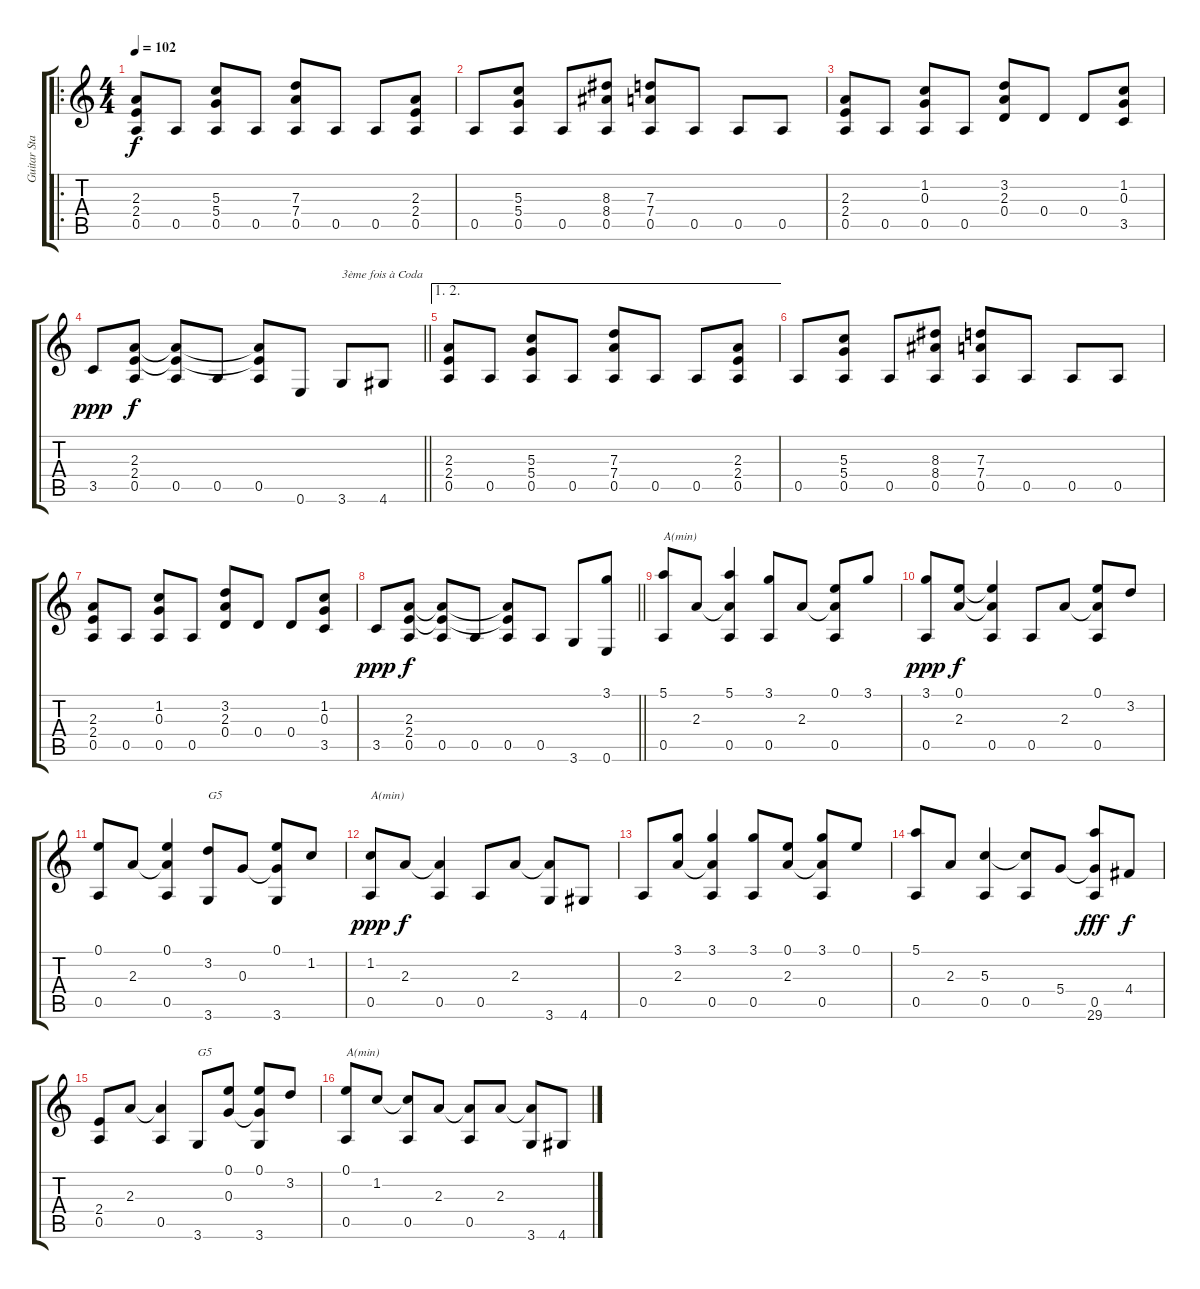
\track ("Guitar Standard" "Guitar Sta") {instrument acousticguitarnylon}
\staff {score tabs}
\tuning (E4 B3 G3 D3 A2 E2) {hide}
\ro
\ts (4 4)
\tempo 102
\clef g2
\ks c
(2.3 2.4 0.5).8{dy f instrument acousticguitarnylon beam Up} 0.5.8 (5.3 5.4 0.5).8{beam Up} 0.5.8 (7.3 7.4 0.5).8{beam Up} 0.5.8 0.5.8 (2.3 2.4 0.5).8{beam Up} |
0.5.8 (5.3 5.4 0.5).8{beam Up} 0.5.8 (8.3 8.4 0.5).8{beam Up} (7.3 7.4 0.5).8{beam Up} 0.5.8 0.5.8 0.5.8 |
(2.3 2.4 0.5).8{beam Up} 0.5.8 (1.2 0.3 0.5).8{beam Up} 0.5.8 (3.2 2.3 0.4).8{beam Up} 0.4.8 0.4.8 (1.2 0.3 3.5).8 |
\barLineRight lightlight
3.5.8{dy ppp} (2.3 2.4 0.5).8{dy f beam Up} (2.3{t} 2.4{t} 0.5).8{beam Up} 0.5.8 (2.3{t} 2.4{t} 0.5).8{beam Up} 0.6.8 3.6.8{txt "3ème fois à Coda"} 4.6.8 |
\ae (1 2)
(2.3 2.4 0.5).8{beam Up} 0.5.8 (5.3 5.4 0.5).8{beam Up} 0.5.8 (7.3 7.4 0.5).8{beam Up} 0.5.8 0.5.8 (2.3 2.4 0.5).8{beam Up} |
0.5.8 (5.3 5.4 0.5).8{beam Up} 0.5.8 (8.3 8.4 0.5).8{beam Up} (7.3 7.4 0.5).8{beam Up} 0.5.8 0.5.8 0.5.8 |
(2.3 2.4 0.5).8{beam Up} 0.5.8 (1.2 0.3 0.5).8{beam Up} 0.5.8 (3.2 2.3 0.4).8{beam Up} 0.4.8 0.4.8 (1.2 0.3 3.5).8 |
\barLineRight lightlight
3.5.8{dy ppp} (2.3 2.4 0.5).8{dy f beam Up} (2.3{t} 2.4{t} 0.5).8{beam Up} 0.5.8 (2.3{t} 2.4{t} 0.5).8{beam Up} 0.5.8 3.6.8 (3.1 0.6).8 |
(5.1 0.5).8{txt "A(min)"} 2.3.8 (5.1 2.3{t} 0.5).4 (3.1 0.5).8 2.3.8 (0.1 2.3{t} 0.5).8 3.1.8 |
(3.1 0.5).8{dy ppp} (0.1 2.3).8{dy f} (0.1{t} 2.3{t} 0.5).4 0.5.8 2.3.8 (0.1 2.3{t} 0.5).8 3.2.8 |
(0.1 0.5).8 2.3.8 (0.1 2.3{t} 0.5).4 (3.2 3.6).8{txt "G5"} 0.3.8 (0.1 0.3{t} 3.6).8 1.2.8 |
(1.2 0.5).8{txt "A(min)" dy ppp} 2.3.8{dy f beam Up} (2.3{t} 0.5).4{beam Up} 0.5.8 2.3.8{beam Up} (2.3{t} 3.6).8 4.6.8 |
0.5.8 (3.1 2.3).8 (3.1 2.3{t} 0.5).4 (3.1 0.5).8 (0.1 2.3).8 (3.1 2.3{t} 0.5).8 0.1.8 |
(5.1 0.5).8 2.3.8 (5.3 0.5).4 (5.3{t} 0.5).8 5.4.8 (5.4{t} 0.5 29.6).8{dy fff volume 0} 4.4.8{dy f volume 15} |
(2.4 0.5).8 2.3.8 (2.3{t} 0.5).4 3.6.8{txt "G5"} (0.1 0.3).8 (0.1 0.3{t} 3.6).8 3.2.8 |
(0.1 0.5).8{txt "A(min)"} 1.2.8 (1.2{t} 0.5).8 2.3.8{beam Up} (2.3{t} 0.5).8{beam Up} 2.3.8{beam Up} (2.3{t} 3.6).8{beam Up} 4.6.8
